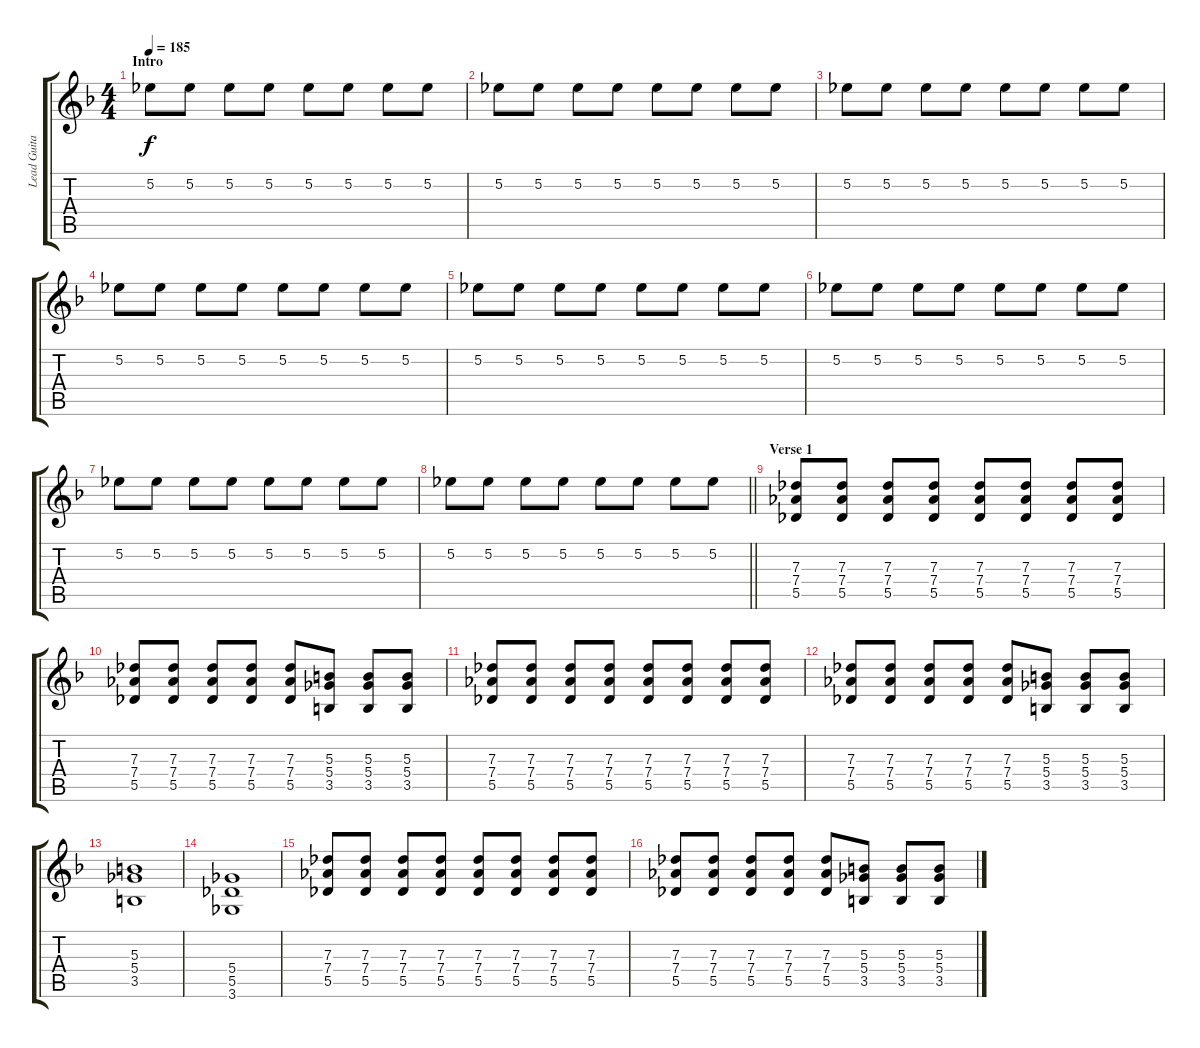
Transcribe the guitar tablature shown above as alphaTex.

\track ("Lead Guitar" "Lead Guita") {instrument distortionguitar}
\staff {score tabs}
\tuning (Eb4 Bb3 Gb3 Db3 Ab2 Eb2) {hide}
\ts (4 4)
\section ("" "Intro")
\tempo 185
\clef g2
\ks f
5.2.8{dy f instrument distortionguitar} 5.2.8 5.2.8 5.2.8 5.2.8 5.2.8 5.2.8 5.2.8 |
5.2.8 5.2.8 5.2.8 5.2.8 5.2.8 5.2.8 5.2.8 5.2.8 |
5.2.8 5.2.8 5.2.8 5.2.8 5.2.8 5.2.8 5.2.8 5.2.8 |
5.2.8 5.2.8 5.2.8 5.2.8 5.2.8 5.2.8 5.2.8 5.2.8 |
5.2.8 5.2.8 5.2.8 5.2.8 5.2.8 5.2.8 5.2.8 5.2.8 |
5.2.8 5.2.8 5.2.8 5.2.8 5.2.8 5.2.8 5.2.8 5.2.8 |
5.2.8 5.2.8 5.2.8 5.2.8 5.2.8 5.2.8 5.2.8 5.2.8 |
\barLineRight lightlight
5.2.8 5.2.8 5.2.8 5.2.8 5.2.8 5.2.8 5.2.8 5.2.8 |
\section ("" "Verse 1")
(7.3 7.4 5.5).8 (7.3 7.4 5.5).8 (7.3 7.4 5.5).8 (7.3 7.4 5.5).8 (7.3 7.4 5.5).8 (7.3 7.4 5.5).8 (7.3 7.4 5.5).8 (7.3 7.4 5.5).8 |
(7.3 7.4 5.5).8 (7.3 7.4 5.5).8 (7.3 7.4 5.5).8 (7.3 7.4 5.5).8 (7.3 7.4 5.5).8 (5.3 5.4 3.5).8 (5.3 5.4 3.5).8 (5.3 5.4 3.5).8 |
(7.3 7.4 5.5).8 (7.3 7.4 5.5).8 (7.3 7.4 5.5).8 (7.3 7.4 5.5).8 (7.3 7.4 5.5).8 (7.3 7.4 5.5).8 (7.3 7.4 5.5).8 (7.3 7.4 5.5).8 |
(7.3 7.4 5.5).8 (7.3 7.4 5.5).8 (7.3 7.4 5.5).8 (7.3 7.4 5.5).8 (7.3 7.4 5.5).8 (5.3 5.4 3.5).8 (5.3 5.4 3.5).8 (5.3 5.4 3.5).8 |
(5.3 5.4 3.5).1 |
(5.4 5.5 3.6).1 |
(7.3 7.4 5.5).8 (7.3 7.4 5.5).8 (7.3 7.4 5.5).8 (7.3 7.4 5.5).8 (7.3 7.4 5.5).8 (7.3 7.4 5.5).8 (7.3 7.4 5.5).8 (7.3 7.4 5.5).8 |
(7.3 7.4 5.5).8 (7.3 7.4 5.5).8 (7.3 7.4 5.5).8 (7.3 7.4 5.5).8 (7.3 7.4 5.5).8 (5.3 5.4 3.5).8 (5.3 5.4 3.5).8 (5.3 5.4 3.5).8
